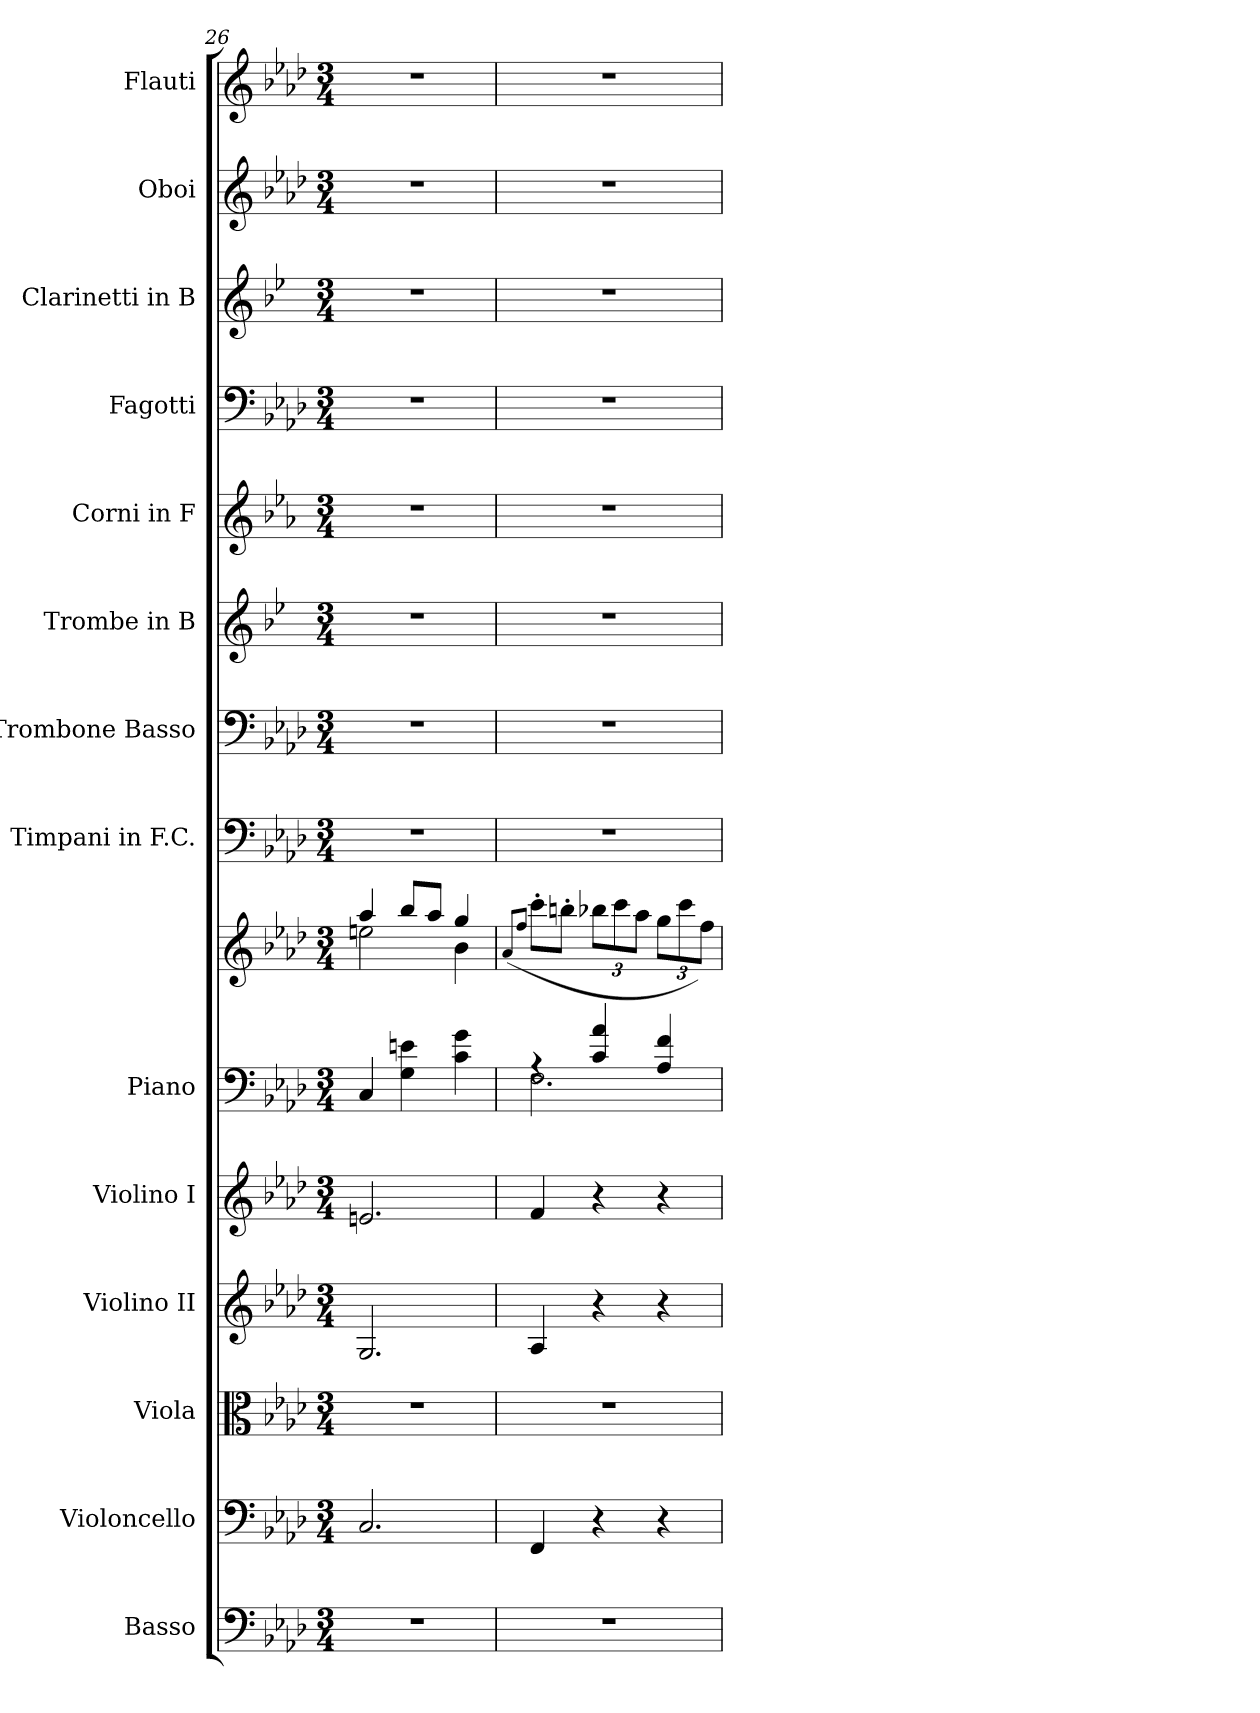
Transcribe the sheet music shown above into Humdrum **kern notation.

**kern	**kern	**kern	**kern	**kern	**kern	**kern	**kern	**kern	**kern	**kern	**kern	**kern	**kern	**kern
*part14	*part13	*part12	*part11	*part10	*part9	*part9	*part8	*part7	*part6	*part5	*part4	*part3	*part2	*part1
*staff15	*staff14	*staff13	*staff12	*staff11	*staff10	*staff9	*staff8	*staff7	*staff6	*staff5	*staff4	*staff3	*staff2	*staff1
*I"Basso	*I"Violoncello	*I"Viola	*I"Violino II	*I"Violino I	*I"Piano	*	*I"Timpani in F.C.	*I"Trombone Basso	*I"Trombe in B	*I"Corni in F	*I"Fagotti	*I"Clarinetti in B	*I"Oboi	*I"Flauti
*	*	*	*	*	*I'Pno.	*	*I'Timp.	*	*	*	*	*	*I'Ob.	*I'Fl.
*clefF4	*clefF4	*clefC3	*clefG2	*clefG2	*clefF4	*clefG2	*clefF4	*clefF4	*clefG2	*clefG2	*clefF4	*clefG2	*clefG2	*clefG2
*ITrd7c12	*	*	*	*	*	*	*	*	*ITrd1c2	*ITrd4c7	*	*ITrd1c2	*	*
*k[b-e-a-d-]	*k[b-e-a-d-]	*k[b-e-a-d-]	*k[b-e-a-d-]	*k[b-e-a-d-]	*k[b-e-a-d-]	*k[b-e-a-d-]	*k[b-e-a-d-]	*k[b-e-a-d-]	*k[b-e-a-d-]	*k[b-e-a-d-]	*k[b-e-a-d-]	*k[b-e-a-d-]	*k[b-e-a-d-]	*k[b-e-a-d-]
*M3/4	*M3/4	*M3/4	*M3/4	*M3/4	*M3/4	*M3/4	*M3/4	*M3/4	*M3/4	*M3/4	*M3/4	*M3/4	*M3/4	*M3/4
=26	=26	=26	=26	=26	=26	=26	=26	=26	=26	=26	=26	=26	=26	=26
*	*	*	*	*	*	*^	*	*	*	*	*	*	*	*
2.r	2.C/	2.r	2.G/	2.en/	4C/	4aa-/	2een\	2.r	2.r	2.r	2.r	2.r	2.r	2.r	2.r
.	.	.	.	.	4G\ 4en\	8bb-/L	.	.	.	.	.	.	.	.	.
.	.	.	.	.	.	8aa-/J	.	.	.	.	.	.	.	.	.
.	.	.	.	.	4c\ 4g\	4gg/	4b-\	.	.	.	.	.	.	.	.
*	*	*	*	*	*	*v	*v	*	*	*	*	*	*	*	*
=27	=27	=27	=27	=27	=27	=27	=27	=27	=27	=27	=27	=27	=27	=27
.	.	.	.	.	.	(>8qa-/L	.	.	.	.	.	.	.	.
.	.	.	.	.	.	8qff/J	.	.	.	.	.	.	.	.
*	*	*	*	*	*^	*	*	*	*	*	*	*	*	*
2.r	4FF/	2.r	4A-/	4f/	4rA	2.F\	8ccc'\L	2.r	2.r	2.r	2.r	2.r	2.r	2.r	2.r
.	.	.	.	.	.	.	8bbn'\J	.	.	.	.	.	.	.	.
*	*	*	*	*	*	*	*Xbrackettup	*	*	*	*	*	*	*	*
.	4r	.	4r	4r	4c/ 4a-/	.	12bb-X\L	.	.	.	.	.	.	.	.
.	.	.	.	.	.	.	12ccc\	.	.	.	.	.	.	.	.
.	.	.	.	.	.	.	12aa-\J	.	.	.	.	.	.	.	.
.	4r	.	4r	4r	4A-/ 4f/	.	12gg\L	.	.	.	.	.	.	.	.
.	.	.	.	.	.	.	12ccc\	.	.	.	.	.	.	.	.
.	.	.	.	.	.	.	12ff\J)	.	.	.	.	.	.	.	.
*	*	*	*	*	*v	*v	*	*	*	*	*	*	*	*	*
=	=	=	=	=	=	=	=	=	=	=	=	=	=	=
*-	*-	*-	*-	*-	*-	*-	*-	*-	*-	*-	*-	*-	*-	*-
